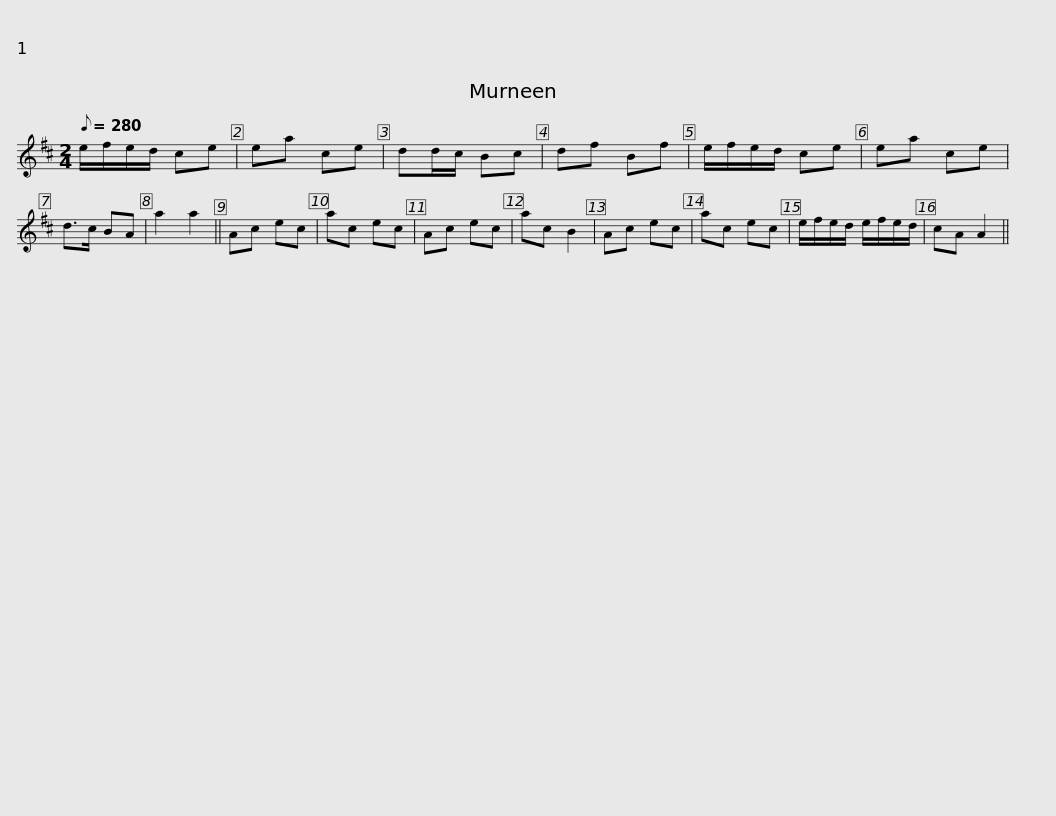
X:1
L:1/8
Q:1/8=280
M:2/4
I:linebreak $
K:D
V:1 treble
V:1
 e/f/e/d/ ce | ea ce | dd/c/ Bc | df Bf | e/f/e/d/ ce | %5
 ea ce | d>c BA | a2 a2 || Ac ec | ac ec |$ %10
 Ac ec | ac B2 | Ac ec | ac ec | e/f/e/d/ e/f/e/d/ | %15
 cA A2 || %16
